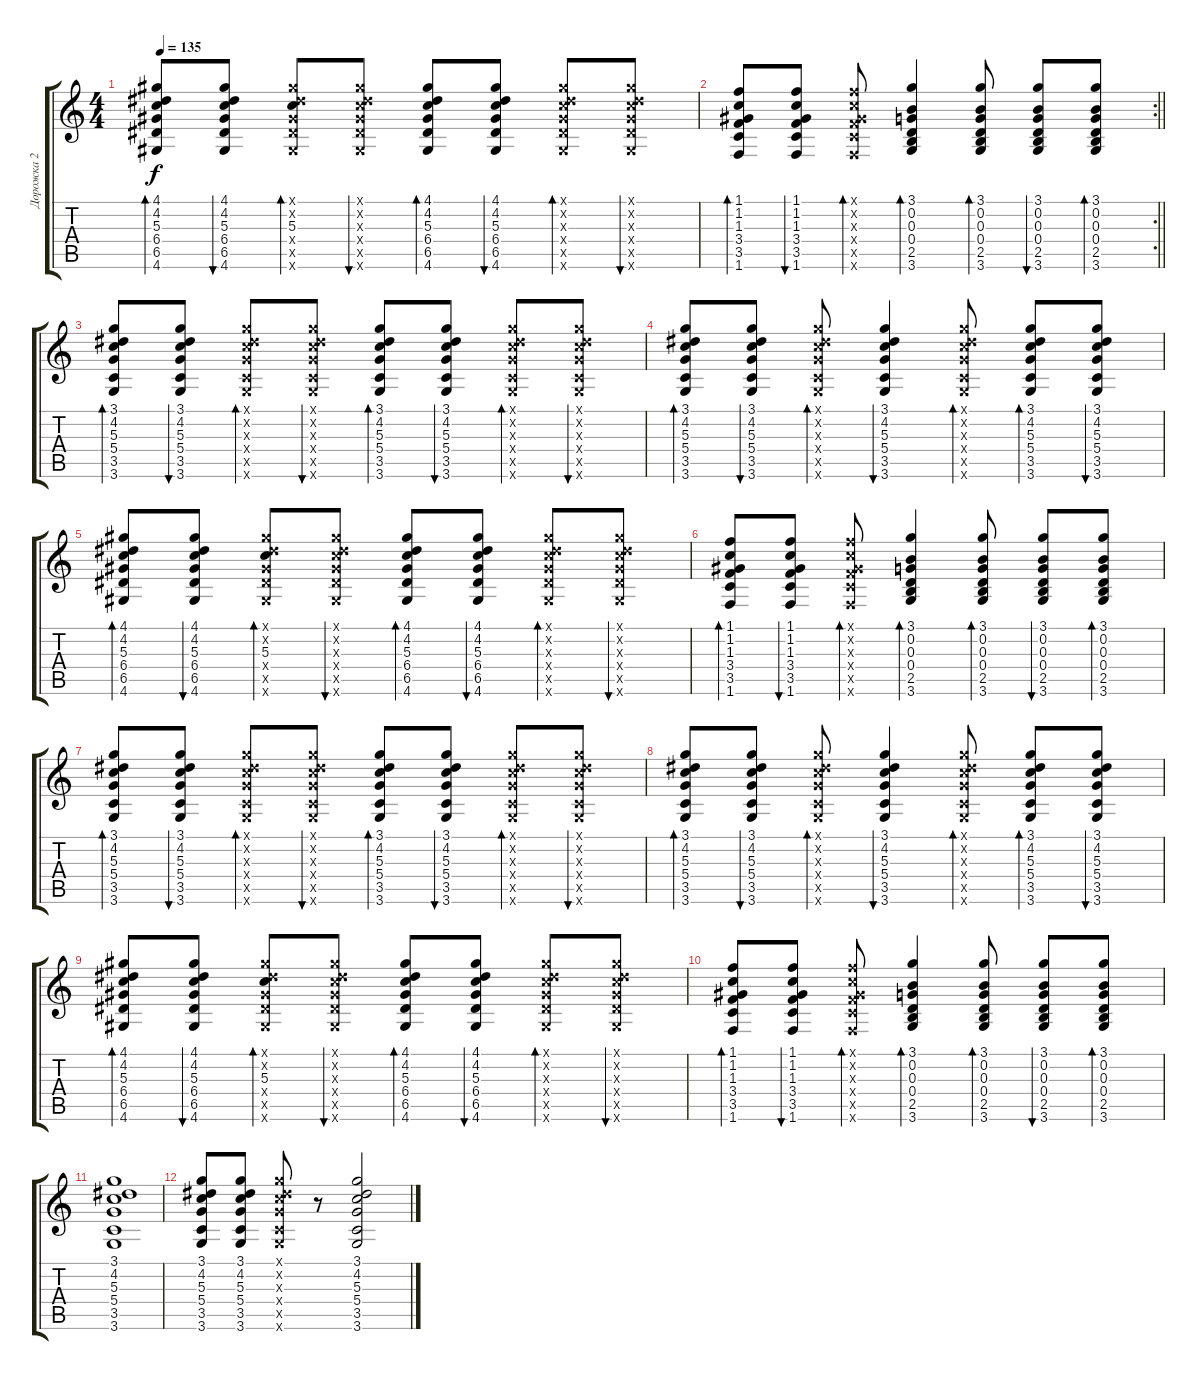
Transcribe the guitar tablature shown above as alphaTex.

\track ("Дорожка 2" "Дорожка 2") {instrument acousticguitarsteel}
\staff {score tabs}
\tuning (E4 B3 G3 D3 A2 E2) {hide}
\ts (4 4)
\tempo 135
\clef g2
\ks c
(4.1 4.2 5.3 6.4 6.5 4.6).8{bd 60 dy f} (4.1 4.2 5.3 6.4 6.5 4.6).8{bu 60} (4.1{x} 4.2{x} 5.3 6.4{x} 6.5{x} 4.6{x}).8{bd 60} (4.1{x} 4.2{x} 5.3{x} 6.4{x} 6.5{x} 4.6{x}).8{bu 60} (4.1 4.2 5.3 6.4 6.5 4.6).8{bd 60} (4.1 4.2 5.3 6.4 6.5 4.6).8{bu 60} (4.1{x} 4.2{x} 5.3{x} 6.4{x} 6.5{x} 4.6{x}).8{bd 60} (4.1{x} 4.2{x} 5.3{x} 6.4{x} 6.5{x} 4.6{x}).8{bu 60} |
\rc 2
\barLineRight lightlight
(1.1 1.2 1.3 3.4 3.5 1.6).8{bd 60} (1.1 1.2 1.3 3.4 3.5 1.6).8{bu 60} (1.1{x} 1.2{x} 1.3{x} 3.4{x} 3.5{x} 1.6{x}).8{bd 60} (3.1 0.2 0.3 0.4 2.5 3.6).4{bd 60} (3.1 0.2 0.3 0.4 2.5 3.6).8{bd 60} (3.1 0.2 0.3 0.4 2.5 3.6).8{bu 60} (3.1 0.2 0.3 0.4 2.5 3.6).8{bd 60} |
(3.1 4.2 5.3 5.4 3.5 3.6).8{bd 60} (3.1 4.2 5.3 5.4 3.5 3.6).8{bu 60} (3.1{x} 4.2{x} 5.3{x} 5.4{x} 3.5{x} 3.6{x}).8{bd 60} (3.1{x} 4.2{x} 5.3{x} 5.4{x} 3.5{x} 3.6{x}).8{bu 60} (3.1 4.2 5.3 5.4 3.5 3.6).8{bd 60} (3.1 4.2 5.3 5.4 3.5 3.6).8{bu 60} (3.1{x} 4.2{x} 5.3{x} 5.4{x} 3.5{x} 3.6{x}).8{bd 60} (3.1{x} 4.2{x} 5.3{x} 5.4{x} 3.5{x} 3.6{x}).8{bu 60} |
(3.1 4.2 5.3 5.4 3.5 3.6).8{bd 60} (3.1 4.2 5.3 5.4 3.5 3.6).8{bu 60} (3.1{x} 4.2{x} 5.3{x} 5.4{x} 3.5{x} 3.6{x}).8{bd 60} (3.1 4.2 5.3 5.4 3.5 3.6).4{bu 60} (3.1{x} 4.2{x} 5.3{x} 5.4{x} 3.5{x} 3.6{x}).8{bd 60} (3.1 4.2 5.3 5.4 3.5 3.6).8{bd 60} (3.1 4.2 5.3 5.4 3.5 3.6).8{bu 60} |
(4.1 4.2 5.3 6.4 6.5 4.6).8{bd 60} (4.1 4.2 5.3 6.4 6.5 4.6).8{bu 60} (4.1{x} 4.2{x} 5.3 6.4{x} 6.5{x} 4.6{x}).8{bd 60} (4.1{x} 4.2{x} 5.3{x} 6.4{x} 6.5{x} 4.6{x}).8{bu 60} (4.1 4.2 5.3 6.4 6.5 4.6).8{bd 60} (4.1 4.2 5.3 6.4 6.5 4.6).8{bu 60} (4.1{x} 4.2{x} 5.3{x} 6.4{x} 6.5{x} 4.6{x}).8{bd 60} (4.1{x} 4.2{x} 5.3{x} 6.4{x} 6.5{x} 4.6{x}).8{bu 60} |
(1.1 1.2 1.3 3.4 3.5 1.6).8{bd 60} (1.1 1.2 1.3 3.4 3.5 1.6).8{bu 60} (1.1{x} 1.2{x} 1.3{x} 3.4{x} 3.5{x} 1.6{x}).8{bd 60} (3.1 0.2 0.3 0.4 2.5 3.6).4{bd 60} (3.1 0.2 0.3 0.4 2.5 3.6).8{bd 60} (3.1 0.2 0.3 0.4 2.5 3.6).8{bu 60} (3.1 0.2 0.3 0.4 2.5 3.6).8{bd 60} |
(3.1 4.2 5.3 5.4 3.5 3.6).8{bd 60} (3.1 4.2 5.3 5.4 3.5 3.6).8{bu 60} (3.1{x} 4.2{x} 5.3{x} 5.4{x} 3.5{x} 3.6{x}).8{bd 60} (3.1{x} 4.2{x} 5.3{x} 5.4{x} 3.5{x} 3.6{x}).8{bu 60} (3.1 4.2 5.3 5.4 3.5 3.6).8{bd 60} (3.1 4.2 5.3 5.4 3.5 3.6).8{bu 60} (3.1{x} 4.2{x} 5.3{x} 5.4{x} 3.5{x} 3.6{x}).8{bd 60} (3.1{x} 4.2{x} 5.3{x} 5.4{x} 3.5{x} 3.6{x}).8{bu 60} |
(3.1 4.2 5.3 5.4 3.5 3.6).8{bd 60} (3.1 4.2 5.3 5.4 3.5 3.6).8{bu 60} (3.1{x} 4.2{x} 5.3{x} 5.4{x} 3.5{x} 3.6{x}).8{bd 60} (3.1 4.2 5.3 5.4 3.5 3.6).4{bu 60} (3.1{x} 4.2{x} 5.3{x} 5.4{x} 3.5{x} 3.6{x}).8{bd 60} (3.1 4.2 5.3 5.4 3.5 3.6).8{bd 60} (3.1 4.2 5.3 5.4 3.5 3.6).8{bu 60} |
(4.1 4.2 5.3 6.4 6.5 4.6).8{bd 60} (4.1 4.2 5.3 6.4 6.5 4.6).8{bu 60} (4.1{x} 4.2{x} 5.3 6.4{x} 6.5{x} 4.6{x}).8{bd 60} (4.1{x} 4.2{x} 5.3{x} 6.4{x} 6.5{x} 4.6{x}).8{bu 60} (4.1 4.2 5.3 6.4 6.5 4.6).8{bd 60} (4.1 4.2 5.3 6.4 6.5 4.6).8{bu 60} (4.1{x} 4.2{x} 5.3{x} 6.4{x} 6.5{x} 4.6{x}).8{bd 60} (4.1{x} 4.2{x} 5.3{x} 6.4{x} 6.5{x} 4.6{x}).8{bu 60} |
(1.1 1.2 1.3 3.4 3.5 1.6).8{bd 60} (1.1 1.2 1.3 3.4 3.5 1.6).8{bu 60} (1.1{x} 1.2{x} 1.3{x} 3.4{x} 3.5{x} 1.6{x}).8{bd 60} (3.1 0.2 0.3 0.4 2.5 3.6).4{bd 60} (3.1 0.2 0.3 0.4 2.5 3.6).8{bd 60} (3.1 0.2 0.3 0.4 2.5 3.6).8{bu 60} (3.1 0.2 0.3 0.4 2.5 3.6).8{bd 60} |
(3.1 4.2 5.3 5.4 3.5 3.6).1 |
(3.1 4.2 5.3 5.4 3.5 3.6).8 (3.1 4.2 5.3 5.4 3.5 3.6).8 (3.1{x} 4.2{x} 5.3{x} 5.4{x} 3.5{x} 3.6{x}).8 r.8 (3.1 4.2 5.3 5.4 3.5 3.6).2
